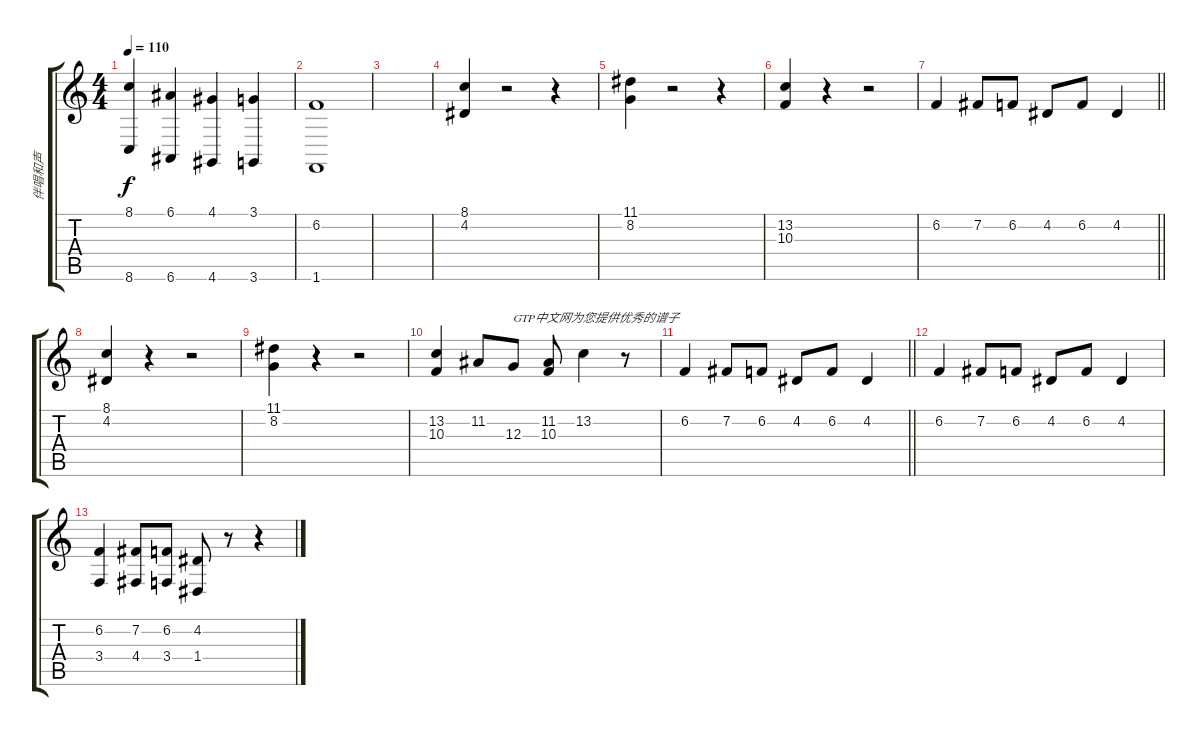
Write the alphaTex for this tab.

\track ("伴唱和声" "伴唱和声") {instrument choiraahs}
\staff {score tabs}
\tuning (E4 B3 G3 D3 A2 E2) {hide}
\ts (4 4)
\tempo 110
\clef g2
\ks c
(8.1 8.6).4{dy f} (6.1 6.6).4 (4.1 4.6).4 (3.1 3.6).4 |
(6.2 1.6).1 |
|
(8.1 4.2).4 r.2 r.4 |
(11.1 8.2).4 r.2 r.4 |
(13.2 10.3).4 r.4 r.2 |
\barLineRight lightlight
6.2.4 7.2.8 6.2.8 4.2.8 6.2.8 4.2.4 |
(8.1 4.2).4 r.4 r.2 |
(11.1 8.2).4 r.4 r.2 |
(13.2 10.3).4 11.2.8 12.3.8{txt "GTP中文网为您提供优秀的谱子"} (11.2 10.3).8 13.2.4 r.8 |
\barLineRight lightlight
6.2.4 7.2.8 6.2.8 4.2.8 6.2.8 4.2.4 |
6.2.4 7.2.8 6.2.8 4.2.8 6.2.8 4.2.4 |
(6.2 3.4).4 (7.2 4.4).8 (6.2 3.4).8 (4.2 1.4).8 r.8 r.4
